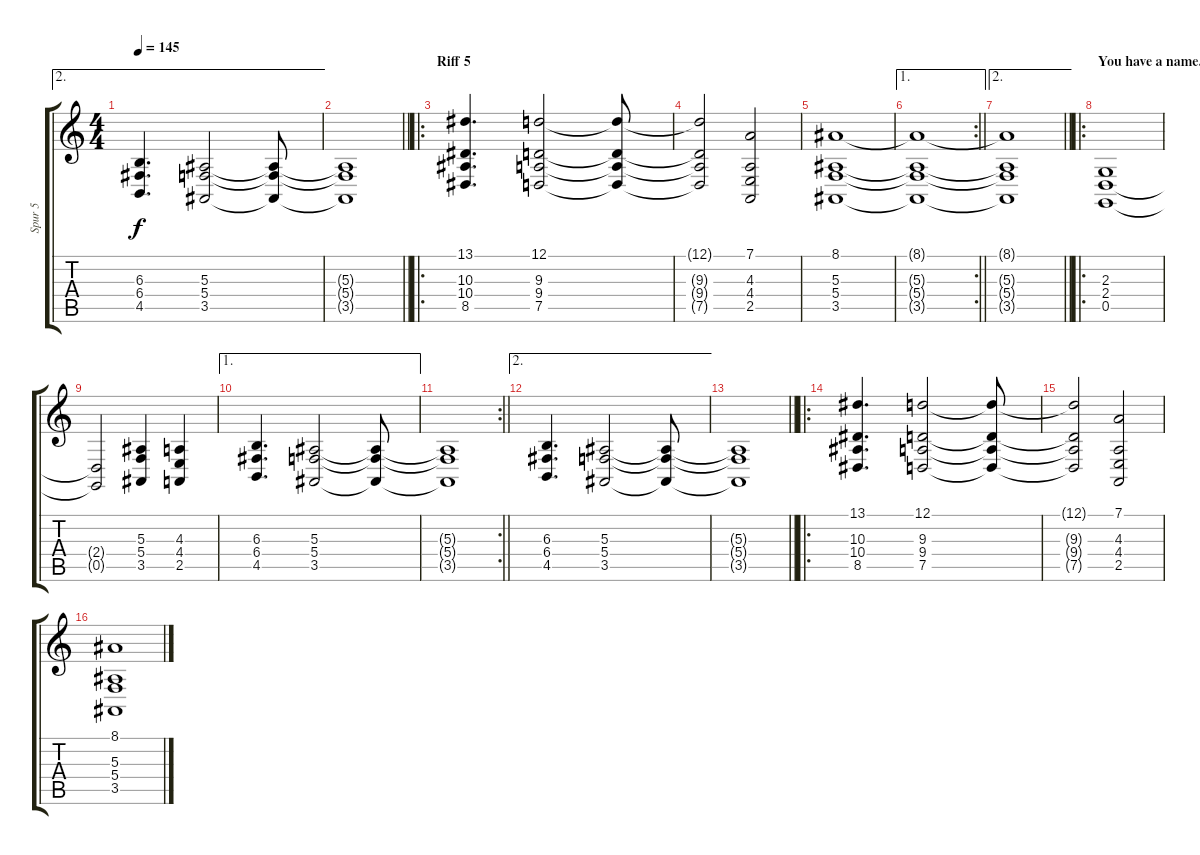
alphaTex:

\track ("Spur 5" "Spur 5") {instrument synthstrings1}
\staff {score tabs}
\tuning (D4 A3 F3 C3 G2 D2) {hide}
\ae 2
\ts (4 4)
\tempo 145
\clef g2
\ks c
(6.3 6.4 4.5).4{d dy f} (5.3 5.4 3.5).2 (5.3{t} 5.4{t} 3.5{t}).8 |
\barLineRight lightlight
(5.3{t} 5.4{t} 3.5{t}).1 |
\ro
\section ("" "Riff 5")
(13.1 10.3 10.4 8.5).4{d} (12.1 9.3 9.4 7.5).2 (12.1{t} 9.3{t} 9.4{t} 7.5{t}).8 |
(12.1{t} 9.3{t} 9.4{t} 7.5{t}).2 (7.1 4.3 4.4 2.5).2 |
(8.1 5.3 5.4 3.5).1 |
\ae 1
\rc 2
\barLineRight lightlight
(8.1{t} 5.3{t} 5.4{t} 3.5{t}).1 |
\ae 2
\barLineRight lightlight
(8.1{t} 5.3{t} 5.4{t} 3.5{t}).1 |
\ro
\section ("" "You have a name...")
(2.3 2.4 0.5).1 |
(2.4{t} 0.5{t}).2 (5.3 5.4 3.5).4 (4.3 4.4 2.5).4 |
\ae 1
(6.3 6.4 4.5).4{d} (5.3 5.4 3.5).2 (5.3{t} 5.4{t} 3.5{t}).8 |
\rc 2
\barLineRight lightlight
(5.3{t} 5.4{t} 3.5{t}).1 |
\ae 2
(6.3 6.4 4.5).4{d} (5.3 5.4 3.5).2 (5.3{t} 5.4{t} 3.5{t}).8 |
\barLineRight lightlight
(5.3{t} 5.4{t} 3.5{t}).1 |
\ro
(13.1 10.3 10.4 8.5).4{d} (12.1 9.3 9.4 7.5).2 (12.1{t} 9.3{t} 9.4{t} 7.5{t}).8 |
(12.1{t} 9.3{t} 9.4{t} 7.5{t}).2 (7.1 4.3 4.4 2.5).2 |
(8.1 5.3 5.4 3.5).1
